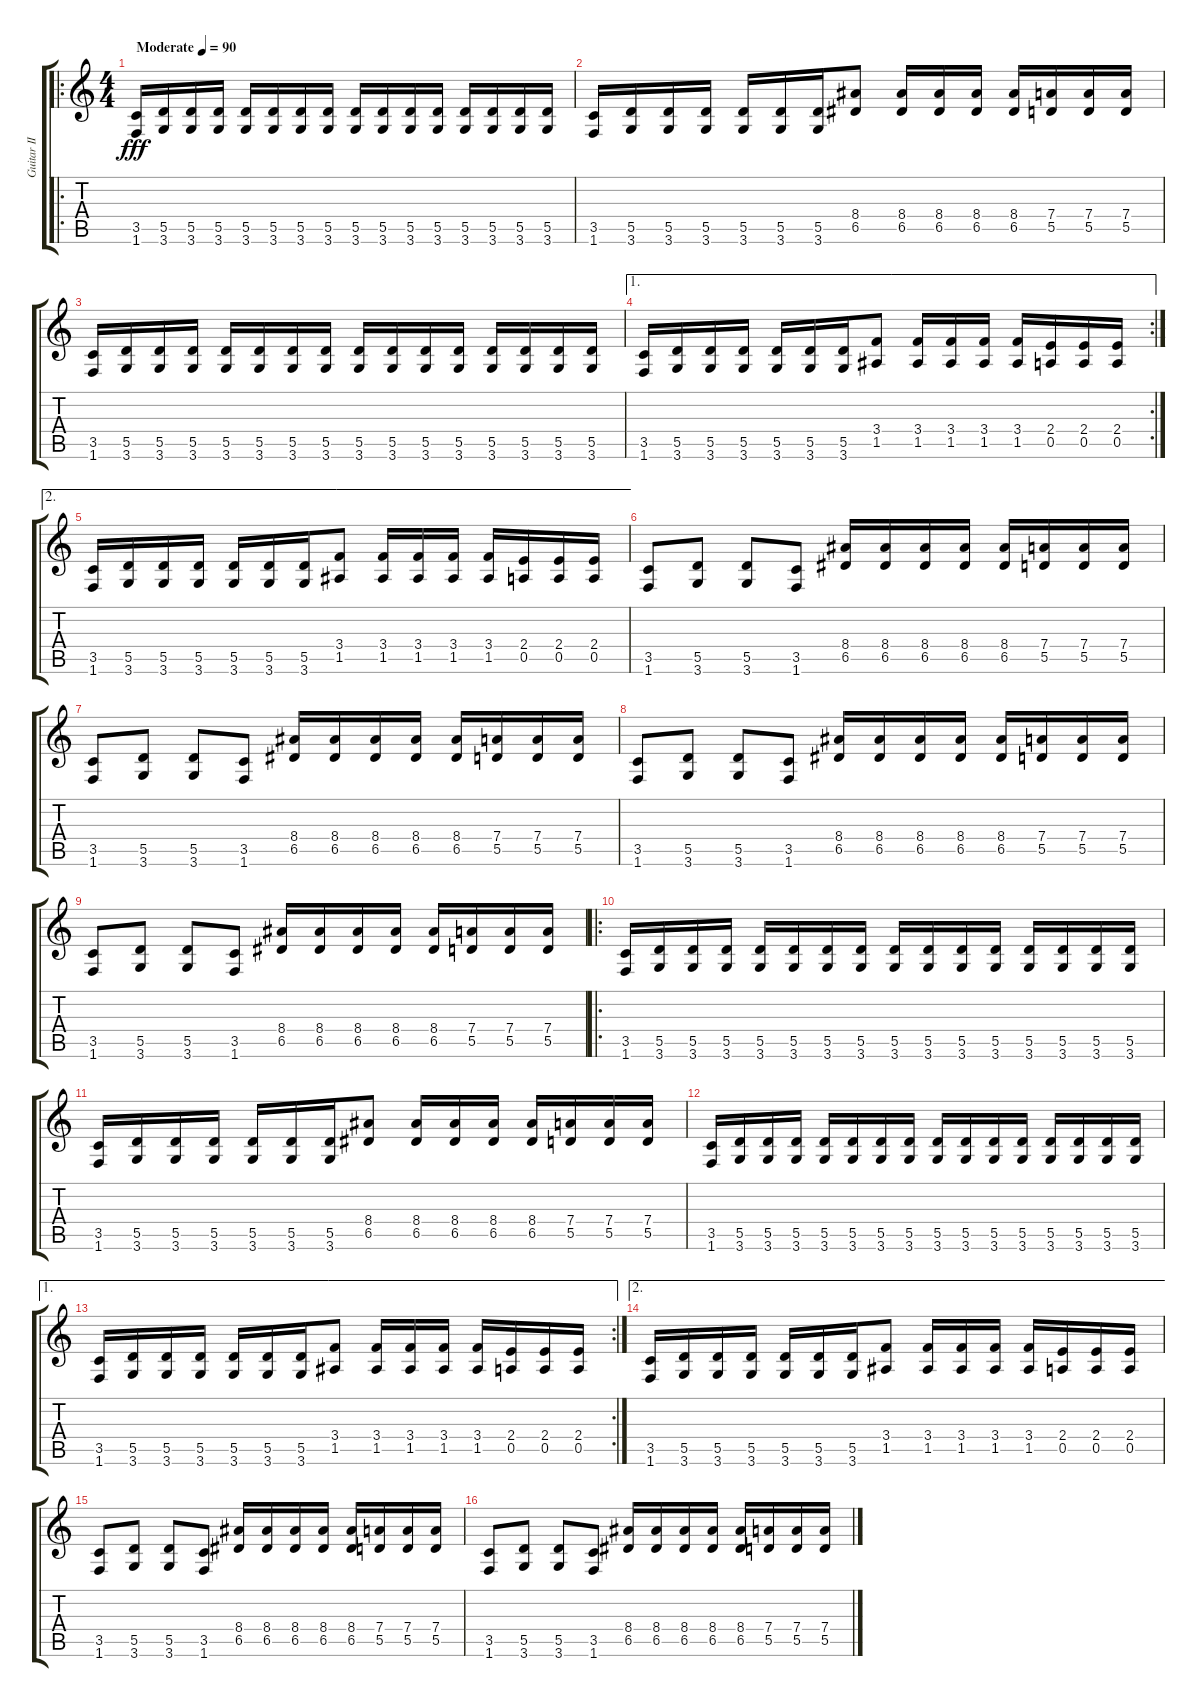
\track ("Guitar II" "Guitar II") {instrument distortionguitar}
\staff {score tabs}
\tuning (E4 B3 G3 D3 A2 E2) {hide}
\ro
\ts (4 4)
\tempo (90 "Moderate")
\clef g2
\ks c
(3.5 1.6).16{dy fff instrument distortionguitar} (5.5 3.6).16 (5.5 3.6).16 (5.5 3.6).16 (5.5 3.6).16 (5.5 3.6).16 (5.5 3.6).16 (5.5 3.6).16 (5.5 3.6).16 (5.5 3.6).16 (5.5 3.6).16 (5.5 3.6).16 (5.5 3.6).16 (5.5 3.6).16 (5.5 3.6).16 (5.5 3.6).16 |
(3.5 1.6).16 (5.5 3.6).16 (5.5 3.6).16 (5.5 3.6).16 (5.5 3.6).16 (5.5 3.6).16 (5.5 3.6).16 (8.4 6.5).8 (8.4 6.5).16 (8.4 6.5).16 (8.4 6.5).16 (8.4 6.5).16 (7.4 5.5).16 (7.4 5.5).16 (7.4 5.5).16 |
(3.5 1.6).16 (5.5 3.6).16 (5.5 3.6).16 (5.5 3.6).16 (5.5 3.6).16 (5.5 3.6).16 (5.5 3.6).16 (5.5 3.6).16 (5.5 3.6).16 (5.5 3.6).16 (5.5 3.6).16 (5.5 3.6).16 (5.5 3.6).16 (5.5 3.6).16 (5.5 3.6).16 (5.5 3.6).16 |
\ae 1
\rc 2
(3.5 1.6).16 (5.5 3.6).16 (5.5 3.6).16 (5.5 3.6).16 (5.5 3.6).16 (5.5 3.6).16 (5.5 3.6).16 (3.4 1.5).8 (3.4 1.5).16 (3.4 1.5).16 (3.4 1.5).16 (3.4 1.5).16 (2.4 0.5).16 (2.4 0.5).16 (2.4 0.5).16 |
\ae 2
(3.5 1.6).16 (5.5 3.6).16 (5.5 3.6).16 (5.5 3.6).16 (5.5 3.6).16 (5.5 3.6).16 (5.5 3.6).16 (3.4 1.5).8 (3.4 1.5).16 (3.4 1.5).16 (3.4 1.5).16 (3.4 1.5).16 (2.4 0.5).16 (2.4 0.5).16 (2.4 0.5).16 |
(3.5 1.6).8 (5.5 3.6).8 (5.5 3.6).8 (3.5 1.6).8 (8.4 6.5).16 (8.4 6.5).16 (8.4 6.5).16 (8.4 6.5).16 (8.4 6.5).16 (7.4 5.5).16 (7.4 5.5).16 (7.4 5.5).16 |
(3.5 1.6).8 (5.5 3.6).8 (5.5 3.6).8 (3.5 1.6).8 (8.4 6.5).16 (8.4 6.5).16 (8.4 6.5).16 (8.4 6.5).16 (8.4 6.5).16 (7.4 5.5).16 (7.4 5.5).16 (7.4 5.5).16 |
(3.5 1.6).8 (5.5 3.6).8 (5.5 3.6).8 (3.5 1.6).8 (8.4 6.5).16 (8.4 6.5).16 (8.4 6.5).16 (8.4 6.5).16 (8.4 6.5).16 (7.4 5.5).16 (7.4 5.5).16 (7.4 5.5).16 |
(3.5 1.6).8 (5.5 3.6).8 (5.5 3.6).8 (3.5 1.6).8 (8.4 6.5).16 (8.4 6.5).16 (8.4 6.5).16 (8.4 6.5).16 (8.4 6.5).16 (7.4 5.5).16 (7.4 5.5).16 (7.4 5.5).16 |
\ro
(3.5 1.6).16 (5.5 3.6).16 (5.5 3.6).16 (5.5 3.6).16 (5.5 3.6).16 (5.5 3.6).16 (5.5 3.6).16 (5.5 3.6).16 (5.5 3.6).16 (5.5 3.6).16 (5.5 3.6).16 (5.5 3.6).16 (5.5 3.6).16 (5.5 3.6).16 (5.5 3.6).16 (5.5 3.6).16 |
(3.5 1.6).16 (5.5 3.6).16 (5.5 3.6).16 (5.5 3.6).16 (5.5 3.6).16 (5.5 3.6).16 (5.5 3.6).16 (8.4 6.5).8 (8.4 6.5).16 (8.4 6.5).16 (8.4 6.5).16 (8.4 6.5).16 (7.4 5.5).16 (7.4 5.5).16 (7.4 5.5).16 |
(3.5 1.6).16 (5.5 3.6).16 (5.5 3.6).16 (5.5 3.6).16 (5.5 3.6).16 (5.5 3.6).16 (5.5 3.6).16 (5.5 3.6).16 (5.5 3.6).16 (5.5 3.6).16 (5.5 3.6).16 (5.5 3.6).16 (5.5 3.6).16 (5.5 3.6).16 (5.5 3.6).16 (5.5 3.6).16 |
\ae 1
\rc 2
(3.5 1.6).16 (5.5 3.6).16 (5.5 3.6).16 (5.5 3.6).16 (5.5 3.6).16 (5.5 3.6).16 (5.5 3.6).16 (3.4 1.5).8 (3.4 1.5).16 (3.4 1.5).16 (3.4 1.5).16 (3.4 1.5).16 (2.4 0.5).16 (2.4 0.5).16 (2.4 0.5).16 |
\ae 2
(3.5 1.6).16 (5.5 3.6).16 (5.5 3.6).16 (5.5 3.6).16 (5.5 3.6).16 (5.5 3.6).16 (5.5 3.6).16 (3.4 1.5).8 (3.4 1.5).16 (3.4 1.5).16 (3.4 1.5).16 (3.4 1.5).16 (2.4 0.5).16 (2.4 0.5).16 (2.4 0.5).16 |
(3.5 1.6).8 (5.5 3.6).8 (5.5 3.6).8 (3.5 1.6).8 (8.4 6.5).16 (8.4 6.5).16 (8.4 6.5).16 (8.4 6.5).16 (8.4 6.5).16 (7.4 5.5).16 (7.4 5.5).16 (7.4 5.5).16 |
(3.5 1.6).8 (5.5 3.6).8 (5.5 3.6).8 (3.5 1.6).8 (8.4 6.5).16 (8.4 6.5).16 (8.4 6.5).16 (8.4 6.5).16 (8.4 6.5).16 (7.4 5.5).16 (7.4 5.5).16 (7.4 5.5).16
